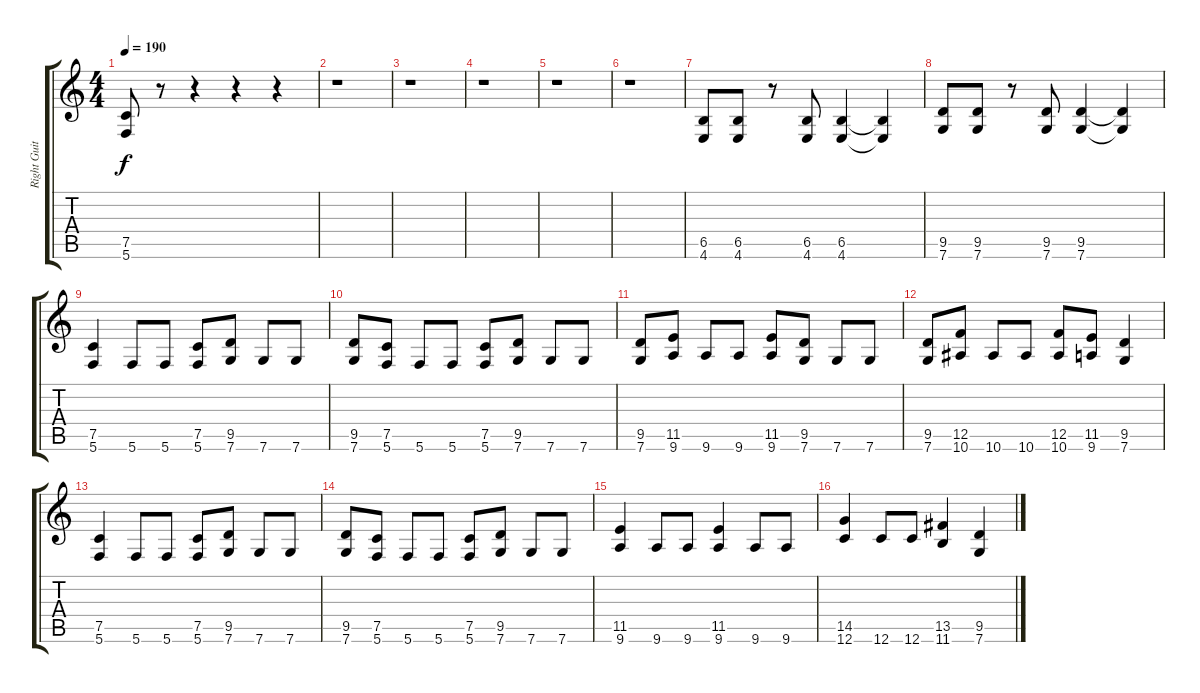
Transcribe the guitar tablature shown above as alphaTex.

\track ("Right Guitar" "Right Guit") {instrument distortionguitar}
\staff {score tabs}
\tuning (C4 G3 Eb3 Bb2 F2 C2) {hide}
\ts (4 4)
\tempo 190
\clef g2
\ks c
(7.5 5.6).8{dy f} r.8 r.4 r.4 r.4 |
r.1 |
r.1 |
r.1 |
r.1 |
r.1 |
(6.5 4.6).8 (6.5 4.6).8 r.8 (6.5 4.6).8 (6.5 4.6).4 (6.5{t} 4.6{t}).4 |
(9.5 7.6).8 (9.5 7.6).8 r.8 (9.5 7.6).8 (9.5 7.6).4 (9.5{t} 7.6{t}).4 |
(7.5 5.6).4 5.6.8 5.6.8 (7.5 5.6).8 (9.5 7.6).8 7.6.8 7.6.8 |
(9.5 7.6).8 (7.5 5.6).8 5.6.8 5.6.8 (7.5 5.6).8 (9.5 7.6).8 7.6.8 7.6.8 |
(9.5 7.6).8 (11.5 9.6).8 9.6.8 9.6.8 (11.5 9.6).8 (9.5 7.6).8 7.6.8 7.6.8 |
(9.5 7.6).8 (12.5 10.6).8 10.6.8 10.6.8 (12.5 10.6).8 (11.5 9.6).8 (9.5 7.6).4 |
(7.5 5.6).4 5.6.8 5.6.8 (7.5 5.6).8 (9.5 7.6).8 7.6.8 7.6.8 |
(9.5 7.6).8 (7.5 5.6).8 5.6.8 5.6.8 (7.5 5.6).8 (9.5 7.6).8 7.6.8 7.6.8 |
(11.5 9.6).4 9.6.8 9.6.8 (11.5 9.6).4 9.6.8 9.6.8 |
(14.5 12.6).4 12.6.8 12.6.8 (13.5 11.6).4 (9.5 7.6).4
